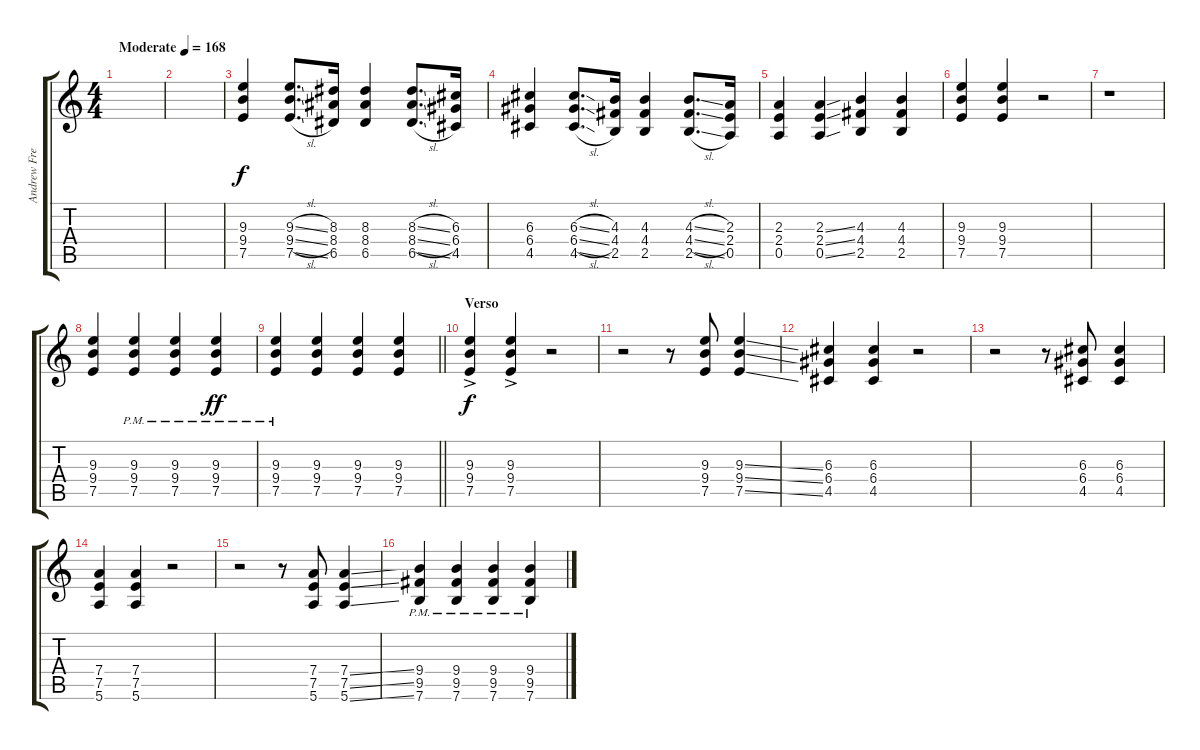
\track ("Andrew Freeman" "Andrew Fre") {instrument distortionguitar}
\staff {score tabs}
\tuning (E4 B3 G3 D3 A2 E2) {hide}
\ts (4 4)
\tempo (168 "Moderate")
\clef g2
\ks c
|
|
(9.3 9.4 7.5).4 (9.3{sl} 9.4{sl} 7.5{sl}).8{d} (8.3 8.4 6.5).16 (8.3 8.4 6.5).4 (8.3{sl} 8.4{sl} 6.5{sl}).8{d} (6.3 6.4 4.5).16 |
(6.3 6.4 4.5).4 (6.3{sl} 6.4{sl} 4.5{sl}).8{d} (4.3 4.4 2.5).16 (4.3 4.4 2.5).4 (4.3{sl} 4.4{sl} 2.5{sl}).8{d} (2.3 2.4 0.5).16 |
(2.3 2.4 0.5).4 (2.3{ss} 2.4{ss} 0.5{ss}).4 (4.3 4.4 2.5).4 (4.3 4.4 2.5).4 |
(9.3 9.4 7.5).4 (9.3 9.4 7.5).4 r.2 |
r.1 |
(9.3 9.4 7.5).4 (9.3 9.4{pm} 7.5{pm}).4 (9.3 9.4{pm} 7.5{pm}).4 (9.3 9.4{pm} 7.5{pm}).4{dy ff} |
\barLineRight lightlight
(9.3{pm} 9.4{pm} 7.5{pm}).4 (9.3 9.4 7.5).4 (9.3 9.4 7.5).4 (9.3 9.4 7.5).4 |
\section ("" "Verso")
(9.3{ac} 9.4{ac} 7.5{ac}).4{dy f} (9.3{ac} 9.4{ac} 7.5{ac}).4 r.2 |
r.2 r.8 (9.3 9.4 7.5).8 (9.3{ss} 9.4{ss} 7.5{ss}).4 |
(6.3 6.4 4.5).4 (6.3 6.4 4.5).4 r.2 |
r.2 r.8 (6.3 6.4 4.5).8 (6.3 6.4 4.5).4 |
(7.4 7.5 5.6).4 (7.4 7.5 5.6).4 r.2 |
r.2 r.8 (7.4 7.5 5.6).8 (7.4{ss} 7.5{ss} 5.6{ss}).4 |
(9.4{pm} 9.5{pm} 7.6{pm}).4 (9.4{pm} 9.5{pm} 7.6{pm}).4 (9.4{pm} 9.5{pm} 7.6{pm}).4 (9.4{pm} 9.5{pm} 7.6{pm}).4
